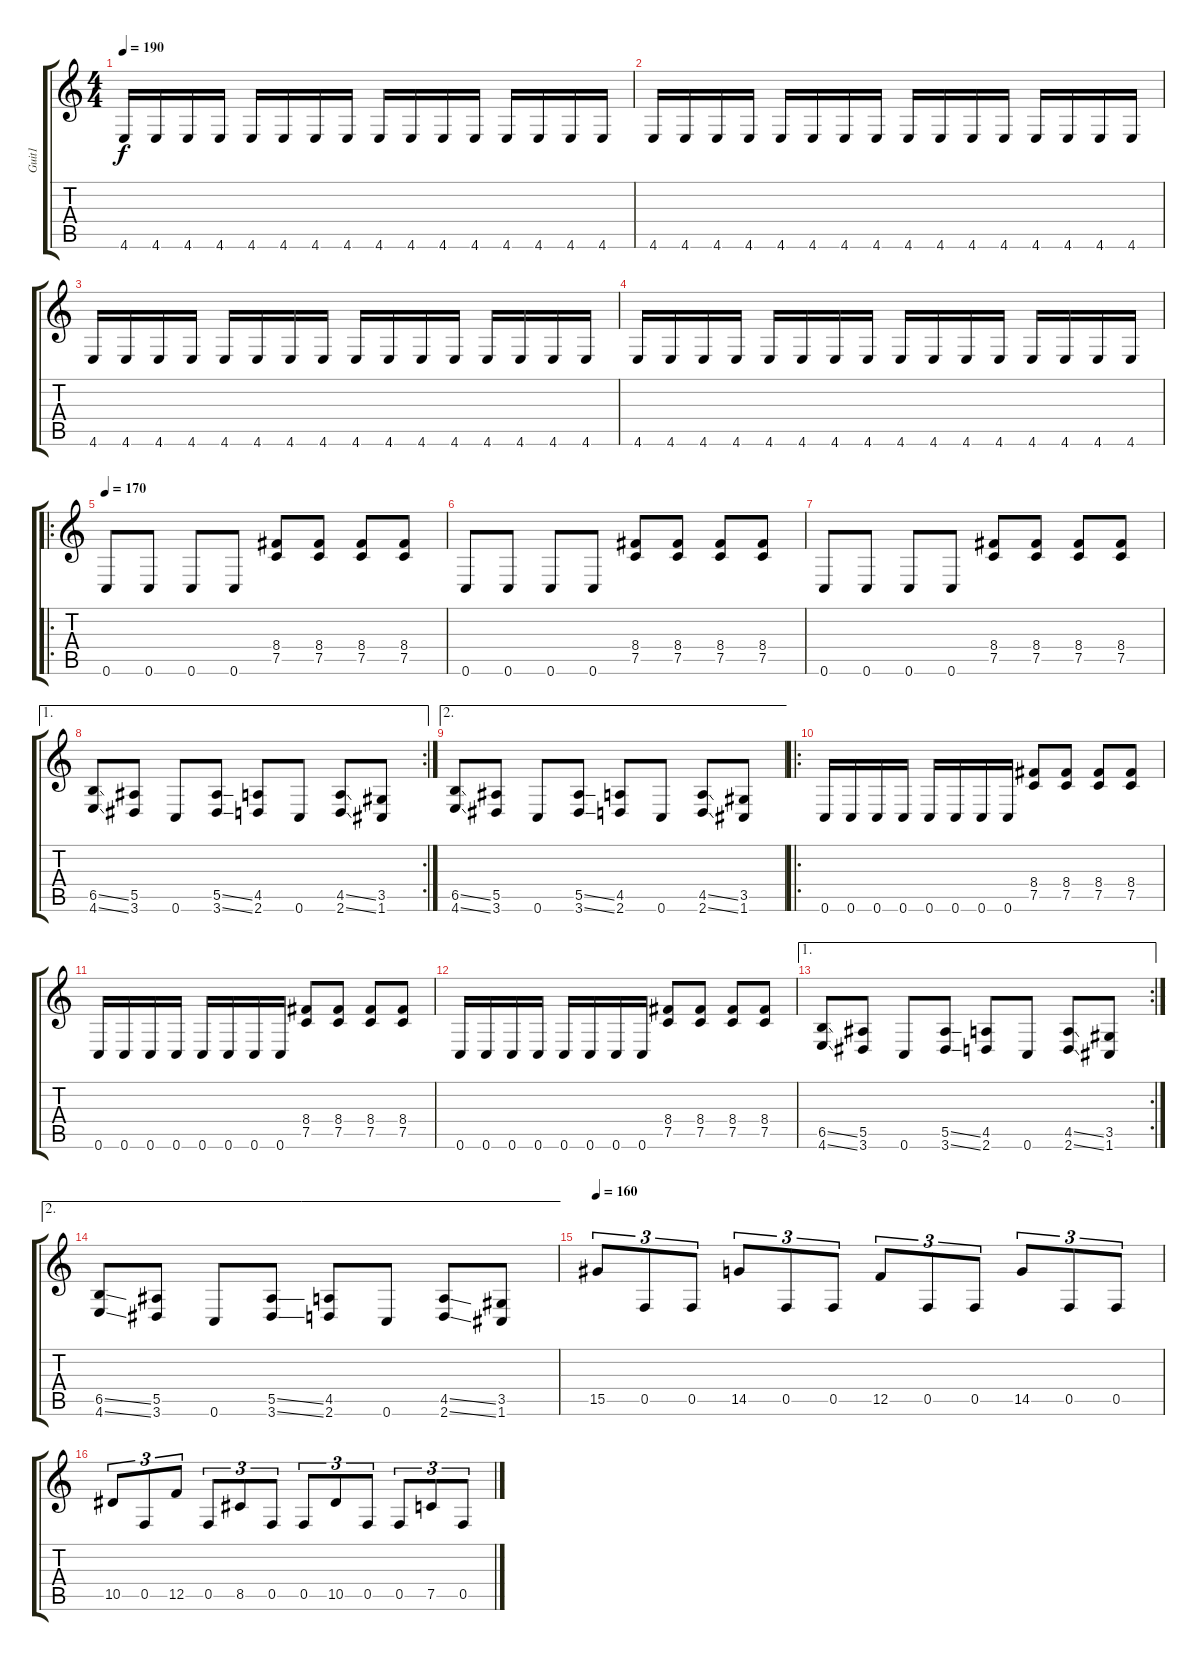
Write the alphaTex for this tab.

\track ("Guit1" "Guit1") {instrument distortionguitar}
\staff {score tabs}
\tuning (C4 G3 Eb3 Bb2 F2 C2) {hide}
\ts (4 4)
\tempo 190
\clef g2
\ks c
4.6.16{dy f} 4.6.16 4.6.16 4.6.16 4.6.16 4.6.16 4.6.16 4.6.16 4.6.16 4.6.16 4.6.16 4.6.16 4.6.16 4.6.16 4.6.16 4.6.16 |
4.6.16 4.6.16 4.6.16 4.6.16 4.6.16 4.6.16 4.6.16 4.6.16 4.6.16 4.6.16 4.6.16 4.6.16 4.6.16 4.6.16 4.6.16 4.6.16 |
4.6.16 4.6.16 4.6.16 4.6.16 4.6.16 4.6.16 4.6.16 4.6.16 4.6.16 4.6.16 4.6.16 4.6.16 4.6.16 4.6.16 4.6.16 4.6.16 |
4.6.16 4.6.16 4.6.16 4.6.16 4.6.16 4.6.16 4.6.16 4.6.16 4.6.16 4.6.16 4.6.16 4.6.16 4.6.16 4.6.16 4.6.16 4.6.16 |
\ro
\tempo 170
0.6.8 0.6.8 0.6.8 0.6.8 (8.4 7.5).8 (8.4 7.5).8 (8.4 7.5).8 (8.4 7.5).8 |
0.6.8 0.6.8 0.6.8 0.6.8 (8.4 7.5).8 (8.4 7.5).8 (8.4 7.5).8 (8.4 7.5).8 |
0.6.8 0.6.8 0.6.8 0.6.8 (8.4 7.5).8 (8.4 7.5).8 (8.4 7.5).8 (8.4 7.5).8 |
\ae 1
\rc 2
(6.5{ss} 4.6{ss}).8 (5.5 3.6).8 0.6.8 (5.5{ss} 3.6{ss}).8 (4.5 2.6).8 0.6.8 (4.5{ss} 2.6{ss}).8 (3.5 1.6).8 |
\ae 2
(6.5{ss} 4.6{ss}).8 (5.5 3.6).8 0.6.8 (5.5{ss} 3.6{ss}).8 (4.5 2.6).8 0.6.8 (4.5{ss} 2.6{ss}).8 (3.5 1.6).8 |
\ro
0.6.16 0.6.16 0.6.16 0.6.16 0.6.16 0.6.16 0.6.16 0.6.16 (8.4 7.5).8 (8.4 7.5).8 (8.4 7.5).8 (8.4 7.5).8 |
0.6.16 0.6.16 0.6.16 0.6.16 0.6.16 0.6.16 0.6.16 0.6.16 (8.4 7.5).8 (8.4 7.5).8 (8.4 7.5).8 (8.4 7.5).8 |
0.6.16 0.6.16 0.6.16 0.6.16 0.6.16 0.6.16 0.6.16 0.6.16 (8.4 7.5).8 (8.4 7.5).8 (8.4 7.5).8 (8.4 7.5).8 |
\ae 1
\rc 2
(6.5{ss} 4.6{ss}).8 (5.5 3.6).8 0.6.8 (5.5{ss} 3.6{ss}).8 (4.5 2.6).8 0.6.8 (4.5{ss} 2.6{ss}).8 (3.5 1.6).8 |
\ae 2
(6.5{ss} 4.6{ss}).8 (5.5 3.6).8 0.6.8 (5.5{ss} 3.6{ss}).8 (4.5 2.6).8 0.6.8 (4.5{ss} 2.6{ss}).8 (3.5 1.6).8 |
\tempo 160
15.5.8{tu (3 2)} 0.5.8{tu (3 2)} 0.5.8{tu (3 2)} 14.5.8{tu (3 2)} 0.5.8{tu (3 2)} 0.5.8{tu (3 2)} 12.5.8{tu (3 2)} 0.5.8{tu (3 2)} 0.5.8{tu (3 2)} 14.5.8{tu (3 2)} 0.5.8{tu (3 2)} 0.5.8{tu (3 2)} |
10.5.8{tu (3 2)} 0.5.8{tu (3 2)} 12.5.8{tu (3 2)} 0.5.8{tu (3 2)} 8.5.8{tu (3 2)} 0.5.8{tu (3 2)} 0.5.8{tu (3 2)} 10.5.8{tu (3 2)} 0.5.8{tu (3 2)} 0.5.8{tu (3 2)} 7.5.8{tu (3 2)} 0.5.8{tu (3 2)}
